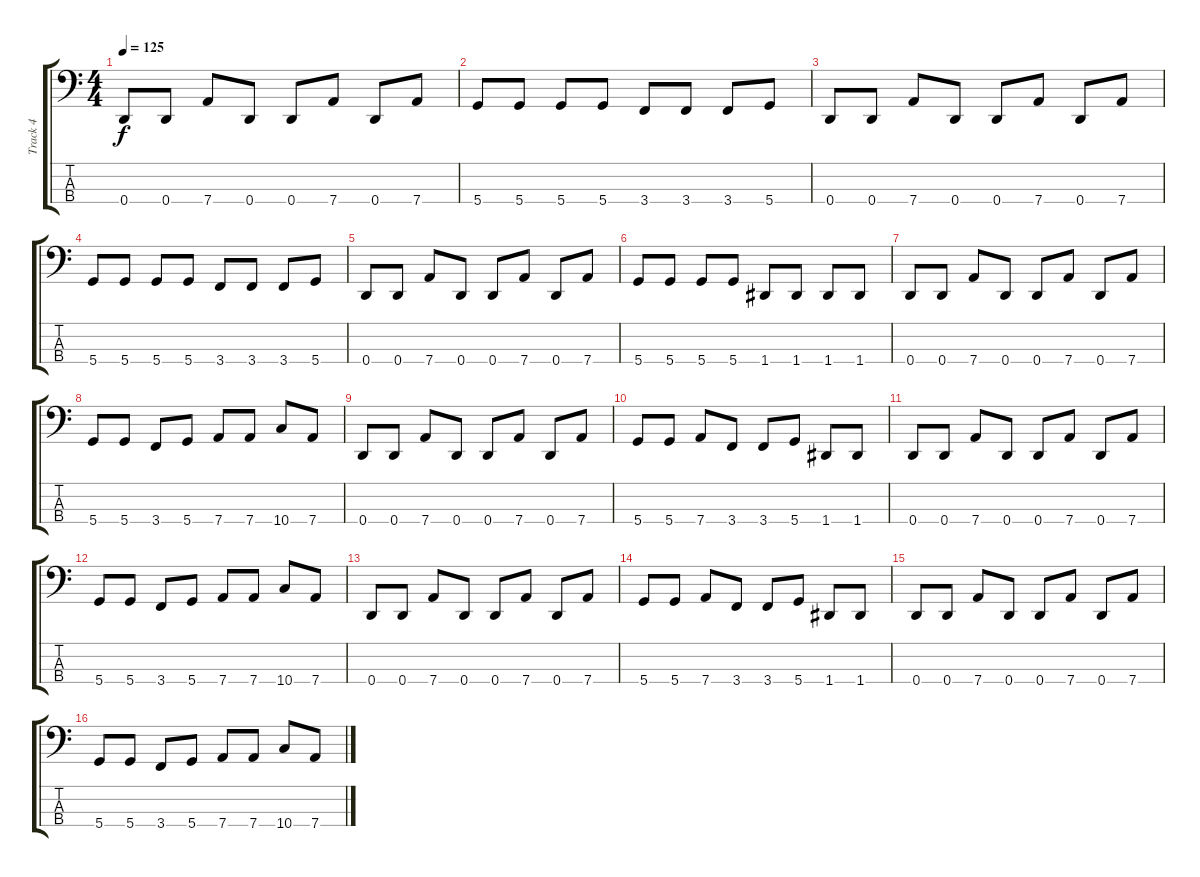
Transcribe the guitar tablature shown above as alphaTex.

\track ("Track 4" "Track 4") {instrument electricbassfinger}
\staff {score tabs}
\tuning (G2 D2 A1 D1) {hide}
\ts (4 4)
\tempo 125
\clef f4
\ks c
0.4.8{dy f} 0.4.8 7.4.8 0.4.8 0.4.8 7.4.8 0.4.8 7.4.8 |
5.4.8 5.4.8 5.4.8 5.4.8 3.4.8 3.4.8 3.4.8 5.4.8 |
0.4.8 0.4.8 7.4.8 0.4.8 0.4.8 7.4.8 0.4.8 7.4.8 |
5.4.8 5.4.8 5.4.8 5.4.8 3.4.8 3.4.8 3.4.8 5.4.8 |
0.4.8 0.4.8 7.4.8 0.4.8 0.4.8 7.4.8 0.4.8 7.4.8 |
5.4.8 5.4.8 5.4.8 5.4.8 1.4.8 1.4.8 1.4.8 1.4.8 |
0.4.8 0.4.8 7.4.8 0.4.8 0.4.8 7.4.8 0.4.8 7.4.8 |
5.4.8 5.4.8 3.4.8 5.4.8 7.4.8 7.4.8 10.4.8 7.4.8 |
0.4.8 0.4.8 7.4.8 0.4.8 0.4.8 7.4.8 0.4.8 7.4.8 |
5.4.8 5.4.8 7.4.8 3.4.8 3.4.8 5.4.8 1.4.8 1.4.8 |
0.4.8 0.4.8 7.4.8 0.4.8 0.4.8 7.4.8 0.4.8 7.4.8 |
5.4.8 5.4.8 3.4.8 5.4.8 7.4.8 7.4.8 10.4.8 7.4.8 |
0.4.8 0.4.8 7.4.8 0.4.8 0.4.8 7.4.8 0.4.8 7.4.8 |
5.4.8 5.4.8 7.4.8 3.4.8 3.4.8 5.4.8 1.4.8 1.4.8 |
0.4.8 0.4.8 7.4.8 0.4.8 0.4.8 7.4.8 0.4.8 7.4.8 |
5.4.8 5.4.8 3.4.8 5.4.8 7.4.8 7.4.8 10.4.8 7.4.8
